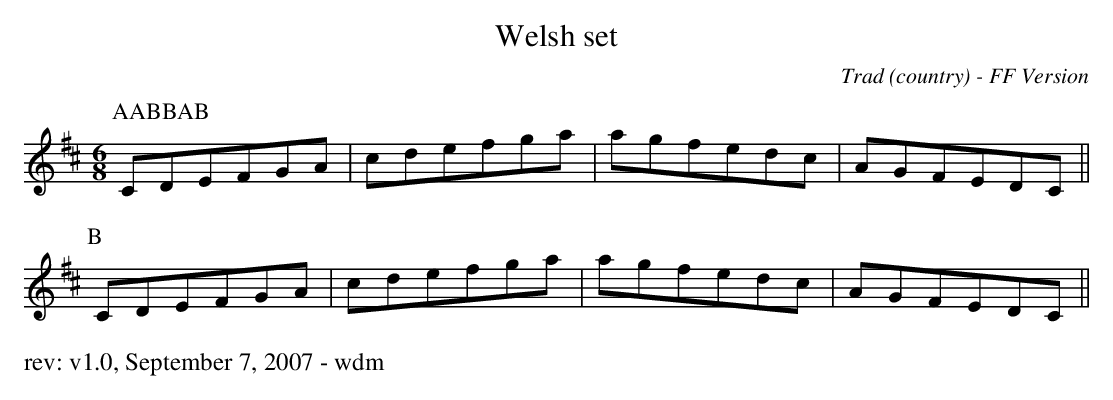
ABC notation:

X:1
T: Welsh set
O: Trad (country) - FF Version
M: 6/8
K: Dmaj
P: AABBAB
P:A
CDEFGA|cdefga|agfedc|AGFEDC||
P:B
CDEFGA|cdefga|agfedc|AGFEDC||
